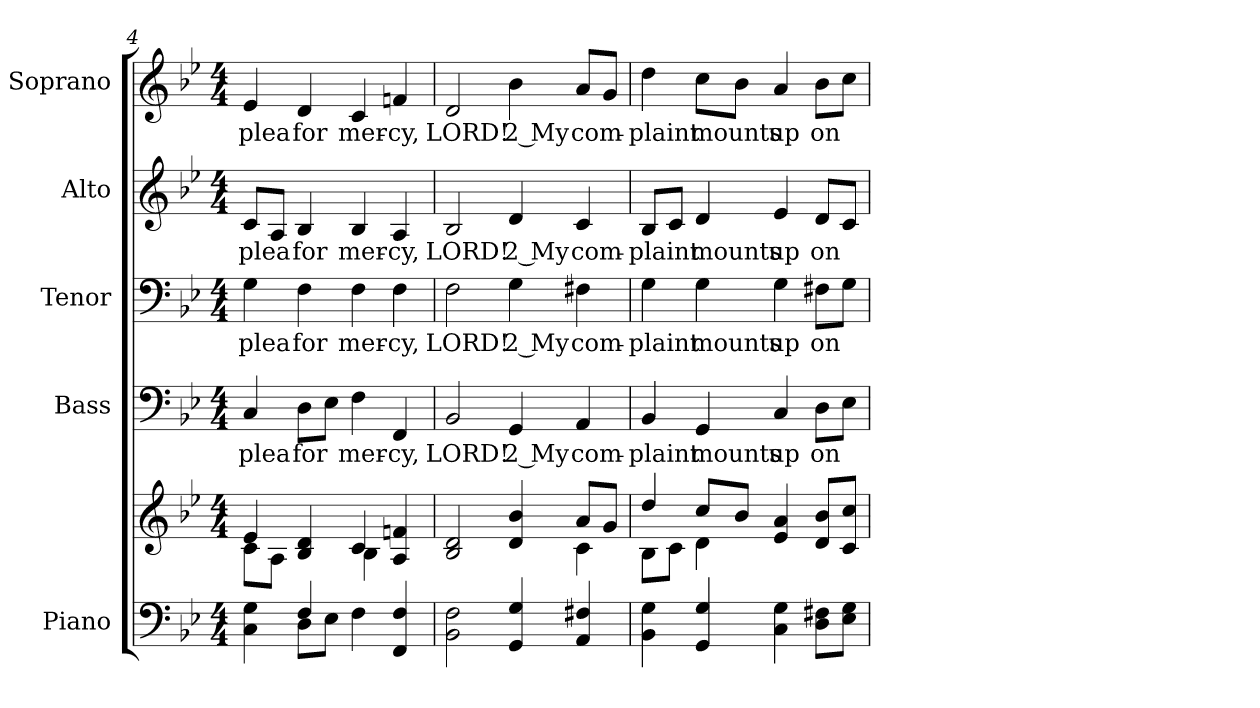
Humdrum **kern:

**kern	**kern	**kern	**text	**kern	**text	**kern	**text	**kern	**text
*part5	*part5	*part4	*part4	*part3	*part3	*part2	*part2	*part1	*part1
*staff6	*staff5	*staff4	*staff4	*staff3	*staff3	*staff2	*staff2	*staff1	*staff1
*I"Piano	*	*I"Bass	*	*I"Tenor	*	*I"Alto	*	*I"Soprano	*
*I'Pno.	*	*I'B.	*	*I'T.	*	*I'A.	*	*I'S.	*
!!LO:PB:g=z
*clefF4	*clefG2	*clefF4	*	*clefF4	*	*clefG2	*	*clefG2	*
*k[b-e-]	*k[b-e-]	*k[b-e-]	*	*k[b-e-]	*	*k[b-e-]	*	*k[b-e-]	*
*B-:	*B-:	*B-:	*	*B-:	*	*B-:	*	*B-:	*
*M4/4	*M4/4	*M4/4	*	*M4/4	*	*M4/4	*	*M4/4	*
=4	=4	=4	=4	=4	=4	=4	=4	=4	=4
*^	*^	*	*	*	*	*	*	*	*
!	!	!	!	!	!LO:LY:b:color=#000000	!	!	!	!	!	!
!	!	!	!	!	!	!	!LO:LY:b:color=#000000	!	!	!	!
!	!	!	!	!	!	!	!	!	!LO:LY:b:color=#000000	!	!
!	!	!	!	!	!	!	!	!	!	!	!LO:LY:b:color=#000000
4Ci\ 4Gi	4ryy	4e-i/	8ci\L	4Ci/	plea	4Gi\	plea	8ci/L	plea	4e-i/	plea
.	.	.	8Ai\J	.	.	.	.	8Ai/J	.	.	.
!	!	!	!	!	!LO:LY:b:color=#000000	!	!	!	!	!	!
!	!	!	!	!	!	!	!LO:LY:b:color=#000000	!	!	!	!
!	!	!	!	!	!	!	!	!	!LO:LY:b:color=#000000	!	!
!	!	!	!	!	!	!	!	!	!	!	!LO:LY:b:color=#000000
4Fi/	8Di\L	4B-i/ 4di	4ryy	8Di\L	for	4Fi\	for	4B-i/	for	4di/	for
.	8E-i\J	.	.	8E-i\J	.	.	.	.	.	.	.
!	!	!	!	!	!LO:LY:b:color=#000000	!	!	!	!	!	!
!	!	!	!	!	!	!	!LO:LY:b:color=#000000	!	!	!	!
!	!	!	!	!	!	!	!	!	!LO:LY:b:color=#000000	!	!
!	!	!	!	!	!	!	!	!	!	!	!LO:LY:b:color=#000000
4Fi\	2ryy	4ci/	4B-i\	4Fi\	mer-	4Fi\	mer-	4B-i/	mer-	4ci/	mer-
!	!	!	!	!	!LO:LY:b:color=#000000	!	!	!	!	!	!
!	!	!	!	!	!	!	!LO:LY:b:color=#000000	!	!	!	!
!	!	!	!	!	!	!	!	!	!LO:LY:b:color=#000000	!	!
!	!	!	!	!	!	!	!	!	!	!	!LO:LY:b:color=#000000
4FFi/ 4Fi	.	4Ai/ 4fni	4ryy	4FFi/	-cy,	4Fi\	-cy,	4Ai/	-cy,	4fni/	-cy,
*v	*v	*	*	*	*	*	*	*	*	*	*
=5	=5	=5	=5	=5	=5	=5	=5	=5	=5	=5
!	!	!	!	!LO:LY:b:color=#000000	!	!	!	!	!	!
!	!	!	!	!	!	!LO:LY:b:color=#000000	!	!	!	!
!	!	!	!	!	!	!	!	!LO:LY:b:color=#000000	!	!
!	!	!	!	!	!	!	!	!	!	!LO:LY:b:color=#000000
2BB-i\ 2Fi	2B-i/ 2di	2ryy	2BB-i/	LORD!	2Fi\	LORD!	2B-i/	LORD!	2di/	LORD!
!	!	!	!	!LO:LY:b:color=#000000	!	!	!	!	!	!
!	!	!	!	!	!	!LO:LY:b:color=#000000	!	!	!	!
!	!	!	!	!	!	!	!	!LO:LY:b:color=#000000	!	!
!	!	!	!	!	!	!	!	!	!	!LO:LY:b:color=#000000
4GGi/ 4Gi	4di/ 4b-i	4ryy	4GGi/	2 My	4Gi\	2 My	4di/	2 My	4b-i\	2 My
!	!	!	!	!LO:LY:b:color=#000000	!	!	!	!	!	!
!	!	!	!	!	!	!LO:LY:b:color=#000000	!	!	!	!
!	!	!	!	!	!	!	!	!LO:LY:b:color=#000000	!	!
!	!	!	!	!	!	!	!	!	!	!LO:LY:b:color=#000000
4AAi/ 4F#Xi	8ai/L	4ci\	4AAi/	com-	4F#Xi\	com-	4ci/	com-	8ai/L	com-
.	8gi/J	.	.	.	.	.	.	.	8gi/J	.
=6	=6	=6	=6	=6	=6	=6	=6	=6	=6	=6
!	!	!	!	!LO:LY:b:color=#000000	!	!	!	!	!	!
!	!	!	!	!	!	!LO:LY:b:color=#000000	!	!	!	!
!	!	!	!	!	!	!	!	!LO:LY:b:color=#000000	!	!
!	!	!	!	!	!	!	!	!	!	!LO:LY:b:color=#000000
4BB-i\ 4Gi	4ddi/	8B-i\L	4BB-i/	-plaint	4Gi\	-plaint	8B-i/L	-plaint	4ddi\	-plaint
.	.	8ci\J	.	.	.	.	8ci/J	.	.	.
!	!	!	!	!LO:LY:b:color=#000000	!	!	!	!	!	!
!	!	!	!	!	!	!LO:LY:b:color=#000000	!	!	!	!
!	!	!	!	!	!	!	!	!LO:LY:b:color=#000000	!	!
!	!	!	!	!	!	!	!	!	!	!LO:LY:b:color=#000000
4GGi/ 4Gi	8cci/L	4di\	4GGi/	mounts	4Gi\	mounts	4di/	mounts	8cci\L	mounts
.	8b-i/J	.	.	.	.	.	.	.	8b-i\J	.
!	!	!	!	!LO:LY:b:color=#000000	!	!	!	!	!	!
!	!	!	!	!	!	!LO:LY:b:color=#000000	!	!	!	!
!	!	!	!	!	!	!	!	!LO:LY:b:color=#000000	!	!
!	!	!	!	!	!	!	!	!	!	!LO:LY:b:color=#000000
4Ci\ 4Gi	4e-i/ 4ai	2ryy	4Ci/	up	4Gi\	up	4e-i/	up	4ai/	up
!	!	!	!	!LO:LY:b:color=#000000	!	!	!	!	!	!
!	!	!	!	!	!	!LO:LY:b:color=#000000	!	!	!	!
!	!	!	!	!	!	!	!	!LO:LY:b:color=#000000	!	!
!	!	!	!	!	!	!	!	!	!	!LO:LY:b:color=#000000
8Di\ 8F#XiL	8di/ 8b-iL	.	8Di\L	on	8F#Xi\L	on	8di/L	on	8b-i\L	on
8E-i\ 8GiJ	8ci/ 8cciJ	.	8E-i\J	.	8Gi\J	.	8ci/J	.	8cci\J	.
*	*v	*v	*	*	*	*	*	*	*	*
=	=	=	=	=	=	=	=	=	=
*-	*-	*-	*-	*-	*-	*-	*-	*-	*-
